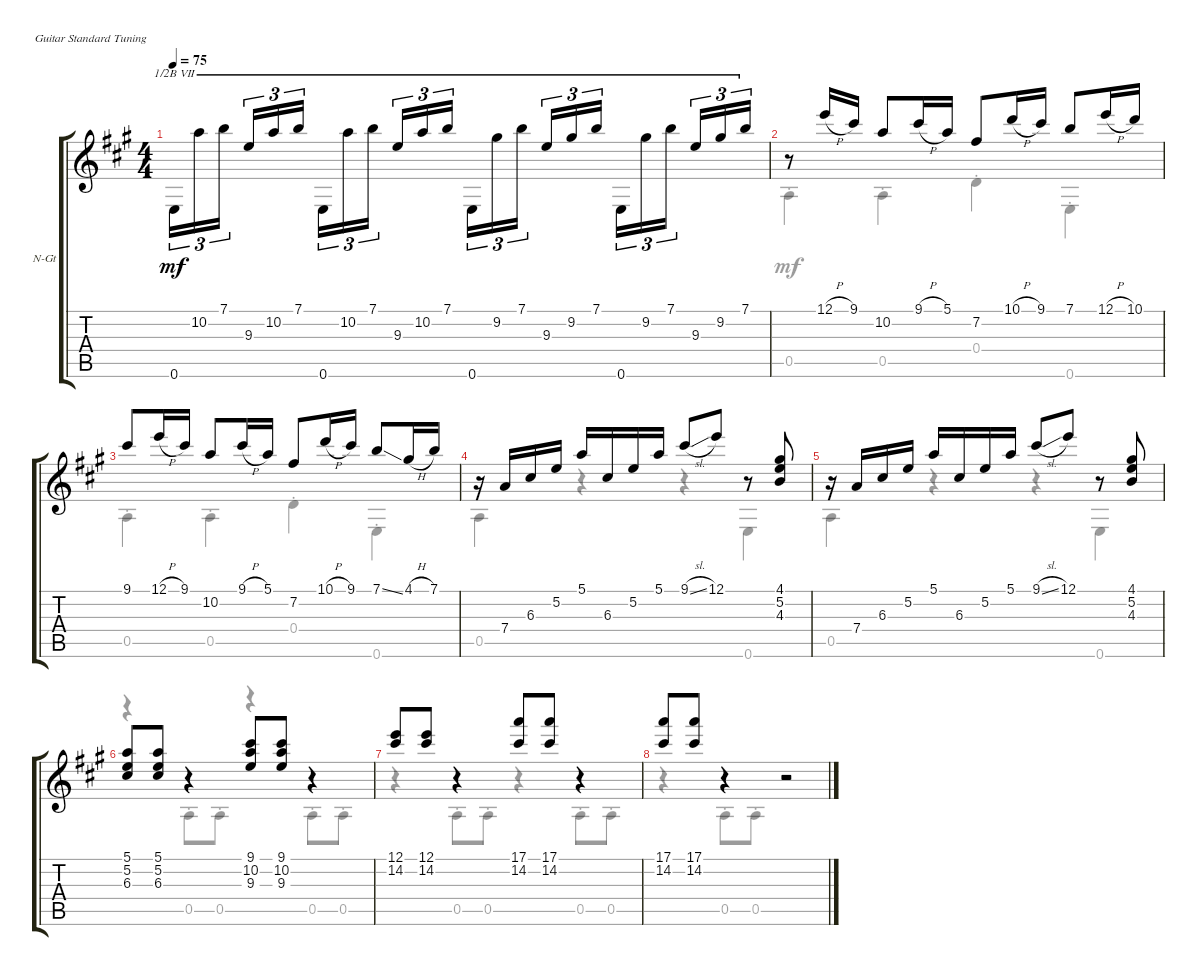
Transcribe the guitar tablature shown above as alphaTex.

\defaultSystemsLayout 4
\bracketExtendMode groupsimilarinstruments
\firstSystemTrackNameOrientation horizontal
\otherSystemsTrackNameOrientation horizontal
\track ("Nylon Guitar" "N-Gt") {instrument acousticguitarsteel}
\staff {score tabs}
\tuning (E4 B3 G3 D3 A2 E2)
\voice
\ts (4 4)
\tempo 75
\clef g2
\scale
1.07062
\ks a
0.6.16{tu (3 2) dy mf barre (7 half)} 10.2.16{tu (3 2) barre (7 half)} 7.1.16{tu (3 2) barre (7 half)} 9.3.16{tu (3 2) barre (7 half) beam invert} 10.2.16{tu (3 2) barre (7 half)} 7.1.16{tu (3 2) barre (7 half)} 0.6.16{tu (3 2) barre (7 half)} 10.2.16{tu (3 2) barre (7 half)} 7.1.16{tu (3 2) barre (7 half)} 9.3.16{tu (3 2) barre (7 half) beam invert} 10.2.16{tu (3 2) barre (7 half)} 7.1.16{tu (3 2) barre (7 half)} 0.6.16{tu (3 2) barre (7 half)} 9.2.16{tu (3 2) barre (7 half)} 7.1.16{tu (3 2) barre (7 half)} 9.3.16{tu (3 2) barre (7 half) beam invert} 9.2.16{tu (3 2) barre (7 half)} 7.1.16{tu (3 2) barre (7 half)} 0.6.16{tu (3 2) barre (7 half)} 9.2.16{tu (3 2) barre (7 half)} 7.1.16{tu (3 2) barre (7 half)} 9.3.16{tu (3 2) barre (7 half) beam invert} 9.2.16{tu (3 2) barre (7 half)} 7.1.16{tu (3 2) barre (7 half)} |
\scale
0.929382 r.8 12.1{h}.16 9.1.16 10.2.8 9.1{h}.16 5.1.16 7.2.8 10.1{h}.16 9.1.16 7.1.8 12.1{h}.16 10.1.16 |
\scale
1.07062 9.1.8 12.1{h}.16 9.1.16 10.2.8 9.1{h}.16 5.1.16 7.2.8 10.1{h}.16 9.1.16 7.1{ss}.8 4.1{h}.16 7.1.16 |
\scale
0.929382 r.16 7.4.16 6.3.16 5.2.16 5.1.16 6.3.16 5.2.16 5.1.16 9.1{sl}.8 12.1.8 r.8 (4.3 5.2 4.1).8 |
\scale
1.07062 r.16 7.4.16 6.3.16 5.2.16 5.1.16 6.3.16 5.2.16 5.1.16 9.1{sl}.8 12.1.8 r.8 (4.3 5.2 4.1).8 |
\scale
0.929382 (5.1 5.2 6.3).8 (5.1 5.2 6.3).8 r.4 (9.1 10.2 9.3).8 (10.2 9.1 9.3).8 r.4 |
\scale
1.07062 (12.1 14.2).8 (12.1 14.2).8 r.4 (17.1 14.2).8 (17.1 14.2).8 r.4 |
\scale
0.929382 (17.1 14.2).8 (14.2 17.1).8 r.4 r.2
\voice
\clef g2
\ottava regular
\simile none
\scale
1.07062
\ks a
|
\scale
0.929382 0.5{st}.4 0.5{st}.4 0.4{st}.4 0.6{st}.4 |
\scale
1.07062 0.5{st}.4 0.5{st}.4 0.4{st}.4 0.6{st}.4 |
\scale
0.929382 0.5.4 r.4 r.4 0.6.4 |
\scale
1.07062 0.5.4 r.4 r.4 0.6.4 |
\scale
0.929382 r.4 0.5{st}.8 0.5{st}.8 r.4 0.5{st}.8 0.5{st}.8 |
\scale
1.07062 r.4 0.5{st}.8 0.5{st}.8 r.4 0.5{st}.8 0.5{st}.8 |
\scale
0.929382 r.4 0.5{st}.8 0.5{st}.8 r.2
